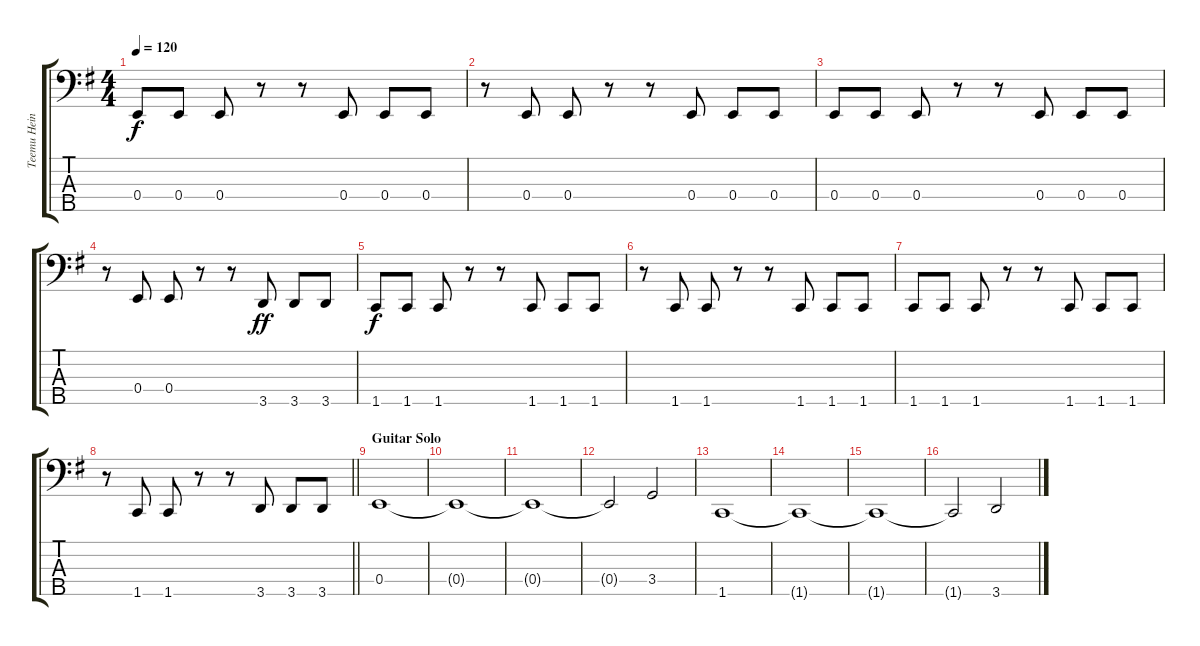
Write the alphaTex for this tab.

\track ("Teemu Heinola (bass)" "Teemu Hein") {instrument electricbasspick}
\staff {score tabs}
\tuning (G2 D2 A1 E1 B0) {hide}
\ts (4 4)
\tempo 120
\clef f4
\ks eminor
0.4.8{dy f} 0.4.8 0.4.8 r.8 r.8 0.4.8 0.4.8 0.4.8 |
r.8 0.4.8 0.4.8 r.8 r.8 0.4.8 0.4.8 0.4.8 |
0.4.8 0.4.8 0.4.8 r.8 r.8 0.4.8 0.4.8 0.4.8 |
r.8 0.4.8 0.4.8 r.8 r.8 3.5.8{dy ff} 3.5.8 3.5.8 |
1.5.8{dy f} 1.5.8 1.5.8 r.8 r.8 1.5.8 1.5.8 1.5.8 |
r.8 1.5.8 1.5.8 r.8 r.8 1.5.8 1.5.8 1.5.8 |
1.5.8 1.5.8 1.5.8 r.8 r.8 1.5.8 1.5.8 1.5.8 |
\barLineRight lightlight
r.8 1.5.8 1.5.8 r.8 r.8 3.5.8 3.5.8 3.5.8 |
\section ("" "Guitar Solo")
0.4.1 |
0.4{t}.1 |
0.4{t}.1 |
0.4{t}.2 3.4.2 |
1.5.1 |
1.5{t}.1 |
1.5{t}.1 |
1.5{t}.2 3.5.2
